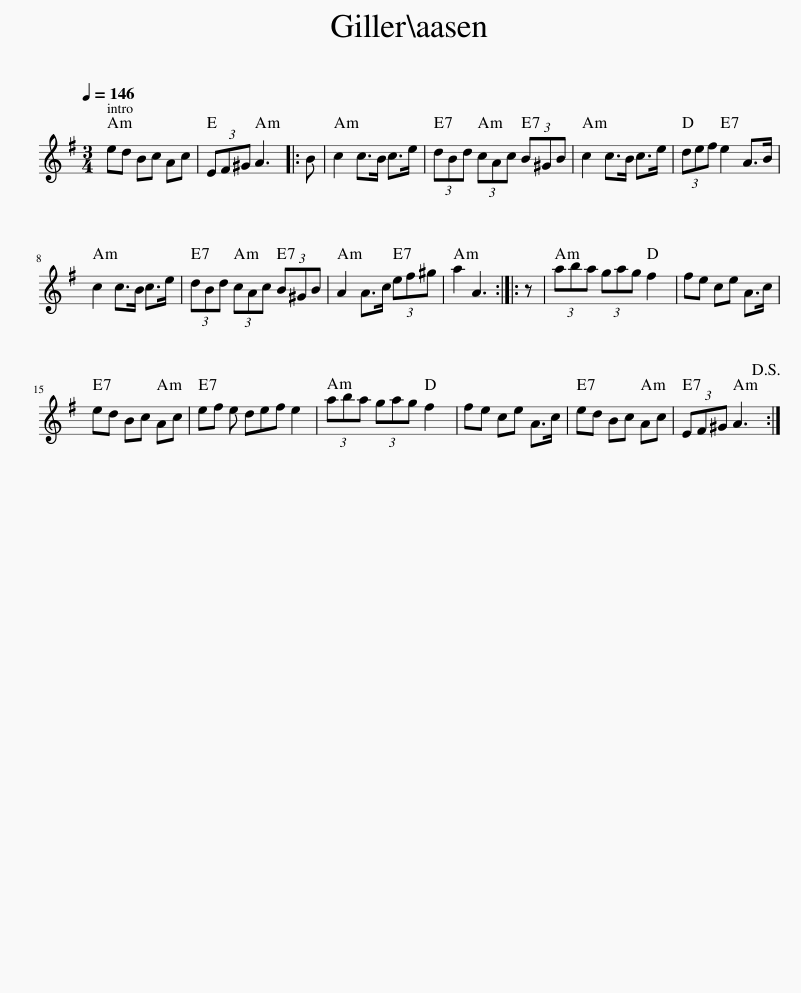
X:1
L:1/8
Q:1/4=146
M:3/4
I:linebreak $
K:G
V:1 treble
V:1
 ed Bc Ac | (3EF^G A3 |: B | c2 c>B c>e | (3dBd (3cAc (3B^GB | %5
 c2 c>B c>e | (3def e2 A>B |$ c2 c>B c>e | (3dBd (3cAc (3B^GB | A2 A>c (3ef^g | %10
 a2 A3 :: z | (3aba (3gag f2 | fe ce A>c |$ ed Bc Ac | %15
 ef e def e2 | (3aba (3gag f2 | fe ce A>c | ed Bc Ac | (3EF^G A3!D.S.! :| %20
